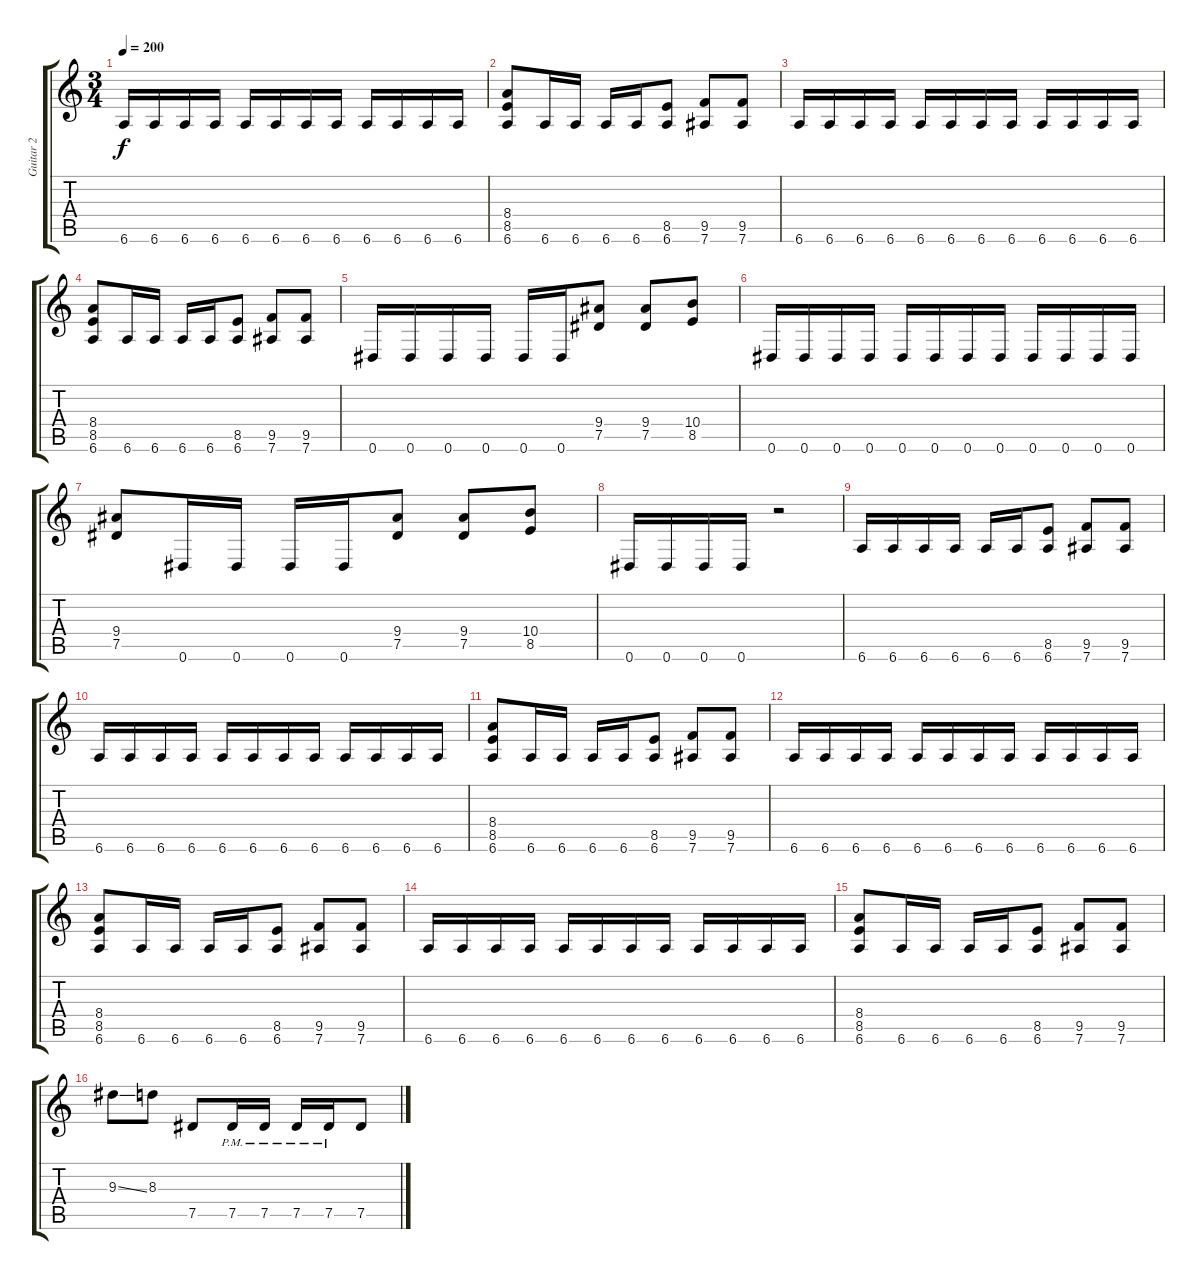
\track ("Guitar 2" "Guitar 2") {instrument overdrivenguitar}
\staff {score tabs}
\tuning (Eb4 Bb3 Gb3 Db3 Ab2 Eb2) {hide}
\ts (3 4)
\tempo 200
\clef g2
\ks c
6.6.16{dy f} 6.6.16 6.6.16 6.6.16 6.6.16 6.6.16 6.6.16 6.6.16 6.6.16 6.6.16 6.6.16 6.6.16 |
(8.4 8.5 6.6).8 6.6.16 6.6.16 6.6.16 6.6.16 (8.5 6.6).8 (9.5 7.6).8 (9.5 7.6).8 |
6.6.16 6.6.16 6.6.16 6.6.16 6.6.16 6.6.16 6.6.16 6.6.16 6.6.16 6.6.16 6.6.16 6.6.16 |
(8.4 8.5 6.6).8 6.6.16 6.6.16 6.6.16 6.6.16 (8.5 6.6).8 (9.5 7.6).8 (9.5 7.6).8 |
0.6.16 0.6.16 0.6.16 0.6.16 0.6.16 0.6.16 (9.4 7.5).8 (9.4 7.5).8 (10.4 8.5).8 |
0.6.16 0.6.16 0.6.16 0.6.16 0.6.16 0.6.16 0.6.16 0.6.16 0.6.16 0.6.16 0.6.16 0.6.16 |
(9.4 7.5).8 0.6.16 0.6.16 0.6.16 0.6.16 (9.4 7.5).8 (9.4 7.5).8 (10.4 8.5).8 |
0.6.16 0.6.16 0.6.16 0.6.16 r.2 |
6.6.16 6.6.16 6.6.16 6.6.16 6.6.16 6.6.16 (8.5 6.6).8 (9.5 7.6).8 (9.5 7.6).8 |
6.6.16 6.6.16 6.6.16 6.6.16 6.6.16 6.6.16 6.6.16 6.6.16 6.6.16 6.6.16 6.6.16 6.6.16 |
(8.4 8.5 6.6).8 6.6.16 6.6.16 6.6.16 6.6.16 (8.5 6.6).8 (9.5 7.6).8 (9.5 7.6).8 |
6.6.16 6.6.16 6.6.16 6.6.16 6.6.16 6.6.16 6.6.16 6.6.16 6.6.16 6.6.16 6.6.16 6.6.16 |
(8.4 8.5 6.6).8 6.6.16 6.6.16 6.6.16 6.6.16 (8.5 6.6).8 (9.5 7.6).8 (9.5 7.6).8 |
6.6.16 6.6.16 6.6.16 6.6.16 6.6.16 6.6.16 6.6.16 6.6.16 6.6.16 6.6.16 6.6.16 6.6.16 |
(8.4 8.5 6.6).8 6.6.16 6.6.16 6.6.16 6.6.16 (8.5 6.6).8 (9.5 7.6).8 (9.5 7.6).8 |
9.3{ss}.8 8.3.8 7.5.8 7.5{pm}.16 7.5{pm}.16 7.5{pm}.16 7.5{pm}.16 7.5.8
